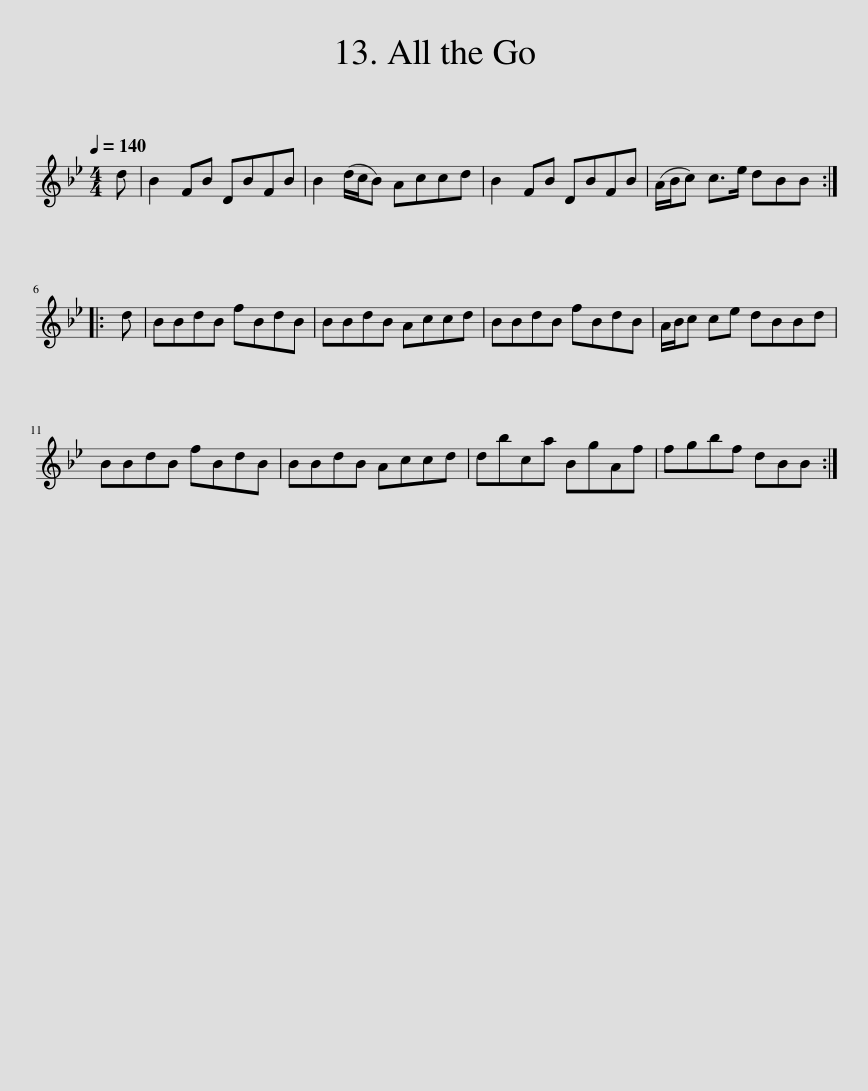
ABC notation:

X:1
L:1/8
Q:1/4=140
M:4/4
I:linebreak $
K:Bb
V:1 treble
V:1
 d | B2 FB DBFB | B2 (d/c/B) Accd | B2 FB DBFB | (A/B/c) c>e dBB ::$ %5
 d | BBdB fBdB | BBdB Accd | BBdB fBdB | A/B/c ce dBBd |$ %10
 BBdB fBdB | BBdB Accd | dbca BgAf | fgbf dBB :| %14
